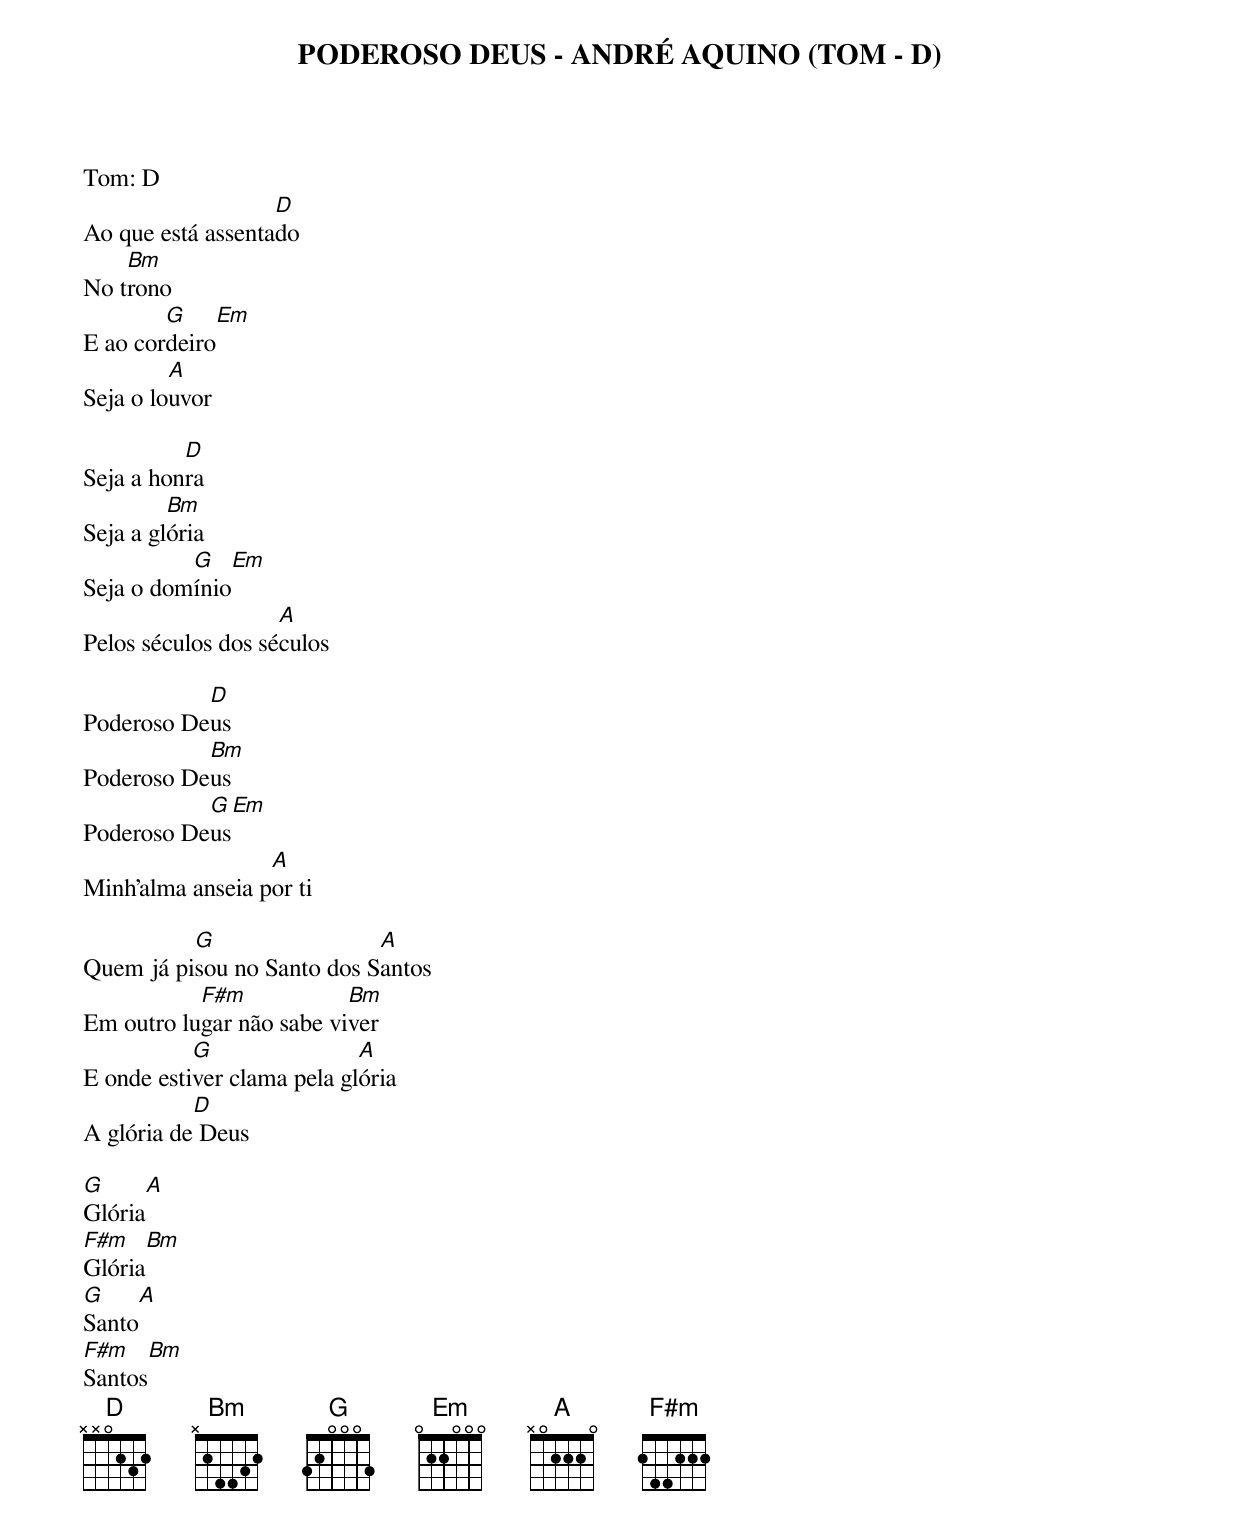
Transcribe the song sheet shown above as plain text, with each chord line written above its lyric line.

PODEROSO DEUS - ANDRÉ AQUINO (TOM - D)

Tom: D
                   D
Ao que está assentado
    Bm
No trono
        G     Em
E ao cordeiro
         A
Seja o louvor

          D
Seja a honra
         Bm
Seja a glória
          G    Em
Seja o domínio
                    A
Pelos séculos dos séculos

           D
Poderoso Deus
           Bm
Poderoso Deus
           G  Em
Poderoso Deus
                  A
Minh'alma anseia por ti

          G                 A
Quem já pisou no Santo dos Santos
           F#m            Bm
Em outro lugar não sabe viver
           G                A
E onde estiver clama pela glória
           D
A glória de Deus

G       A
Glória
F#m     Bm
Glória
G       A
Santo
F#m     Bm
Santos
